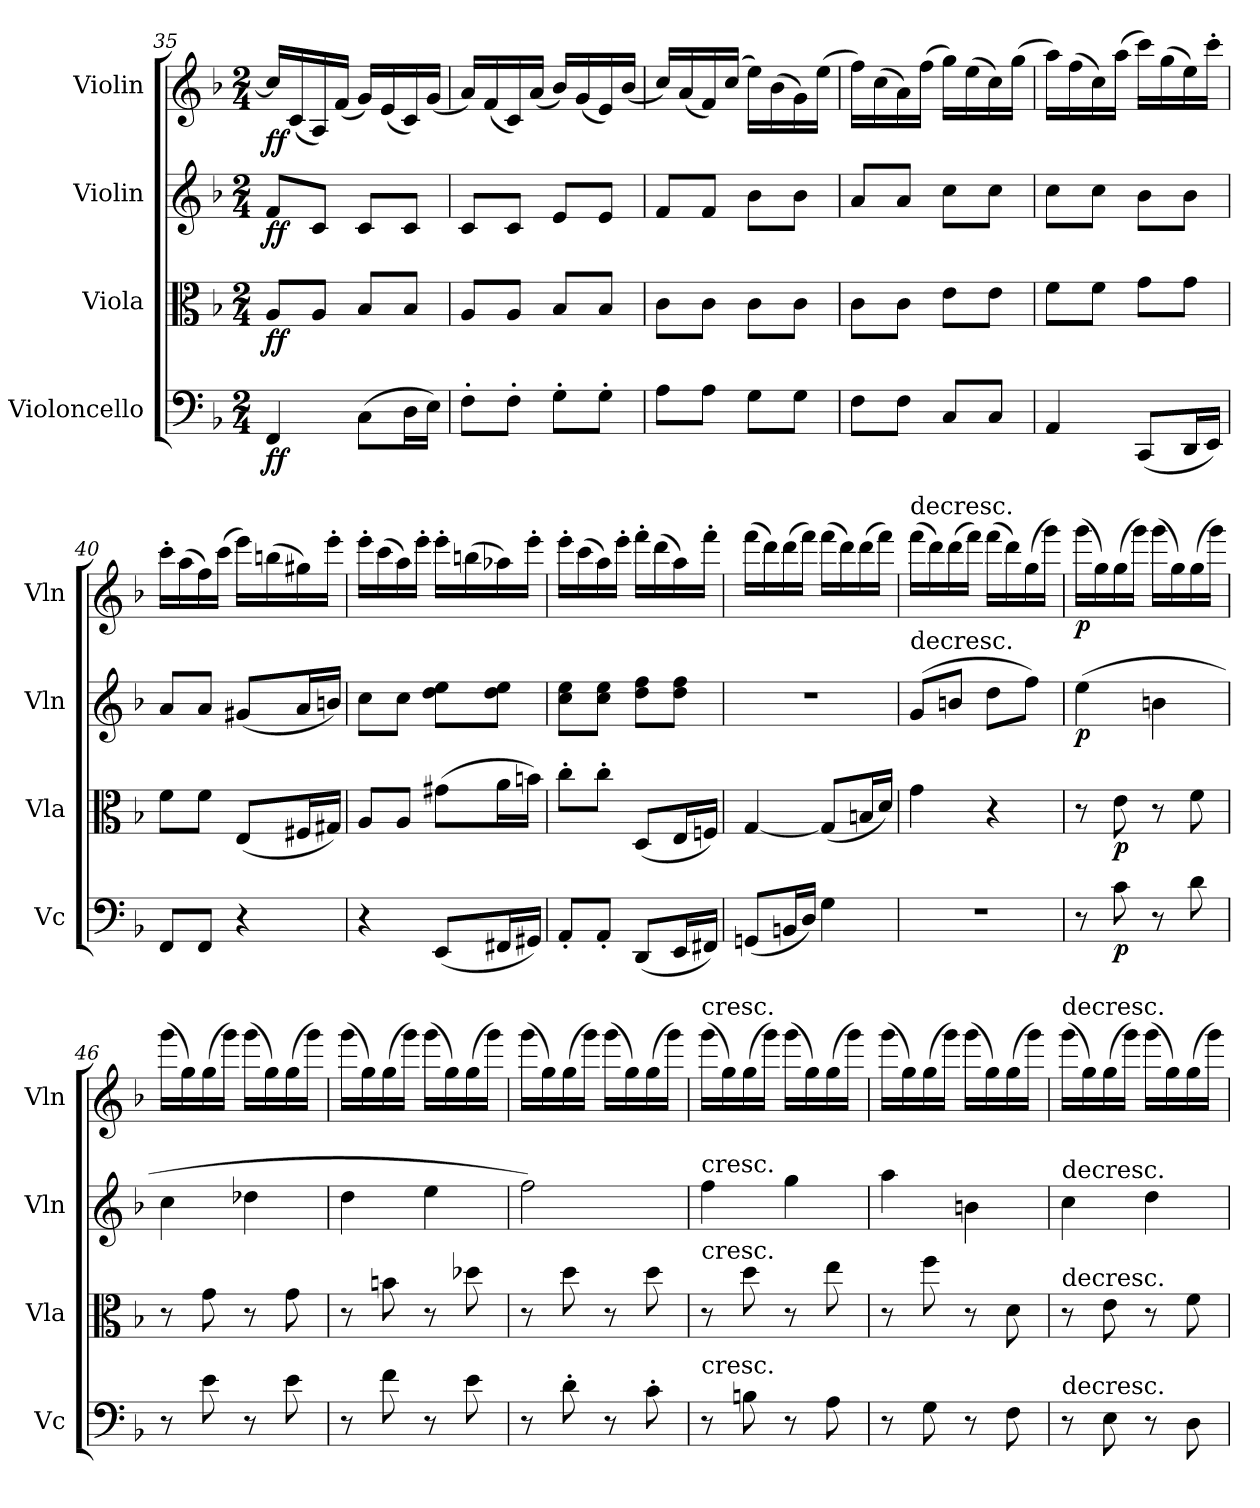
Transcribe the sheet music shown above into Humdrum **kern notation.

**kern	**dynam	**kern	**dynam	**kern	**dynam	**kern	**dynam
*part4	*part4	*part3	*part3	*part2	*part2	*part1	*part1
*staff4	*staff4	*staff3	*staff3	*staff2	*staff2	*staff1	*staff1
*I"Violoncello	*	*I"Viola	*	*I"Violin	*	*I"Violin	*
*I'Vc	*	*I'Vla	*	*I'Vln	*	*I'Vln	*
*clefF4	*	*clefC3	*	*clefG2	*	*clefG2	*
*k[b-]	*	*k[b-]	*	*k[b-]	*	*k[b-]	*
*M2/4	*	*M2/4	*	*M2/4	*	*M2/4	*
=35	=35	=35	=35	=35	=35	=35	=35
4FF/	ff	8A/L	ff	8f/L	ff	16cc/LL]	ff
.	.	.	.	.	.	(16c/	.
.	.	8A/J	.	8c/J	.	16A/)	.
.	.	.	.	.	.	(16f/JJ	.
(8C\L	.	8B-/L	.	8c/L	.	16g/LL)	.
.	.	.	.	.	.	(16e/	.
16D\L	.	8B-/J	.	8c/J	.	16c/)	.
16E\JJ)	.	.	.	.	.	(16g/JJ	.
=36	=36	=36	=36	=36	=36	=36	=36
8F'\L	.	8A/L	.	8c/L	.	16a/LL)	.
.	.	.	.	.	.	(16f/	.
8F'\J	.	8A/J	.	8c/J	.	16c/)	.
.	.	.	.	.	.	(16a/JJ	.
8G'\L	.	8B-/L	.	8e/L	.	16b-/LL)	.
.	.	.	.	.	.	(16g/	.
8G'\J	.	8B-/J	.	8e/J	.	16e/)	.
.	.	.	.	.	.	(16b-/JJ	.
=37	=37	=37	=37	=37	=37	=37	=37
8A\L	.	8c\L	.	8f/L	.	16cc/LL)	.
.	.	.	.	.	.	(16a/	.
8A\J	.	8c\J	.	8f/J	.	16f/)	.
.	.	.	.	.	.	(16cc/JJ	.
8G\L	.	8c\L	.	8b-\L	.	16ee\LL)	.
.	.	.	.	.	.	(16b-\	.
8G\J	.	8c\J	.	8b-\J	.	16g\)	.
.	.	.	.	.	.	(16ee\JJ	.
=38	=38	=38	=38	=38	=38	=38	=38
8F\L	.	8c\L	.	8a/L	.	16ff\LL)	.
.	.	.	.	.	.	(16cc\	.
8F\J	.	8c\J	.	8a/J	.	16a\)	.
.	.	.	.	.	.	(16ff\JJ	.
8C/L	.	8e\L	.	8cc\L	.	16gg\LL)	.
.	.	.	.	.	.	(16ee\	.
8C/J	.	8e\J	.	8cc\J	.	16cc\)	.
.	.	.	.	.	.	(16gg\JJ	.
=39	=39	=39	=39	=39	=39	=39	=39
4AA/	.	8f\L	.	8cc\L	.	16aa\LL)	.
.	.	.	.	.	.	(16ff\	.
.	.	8f\J	.	8cc\J	.	16cc\)	.
.	.	.	.	.	.	(16aa\JJ	.
(8CC/L	.	8g\L	.	8b-\L	.	16ccc\LL)	.
.	.	.	.	.	.	(16gg\	.
16DD/L	.	8g\J	.	8b-\J	.	16ee\)	.
16EE/JJ)	.	.	.	.	.	16ccc'\JJ	.
=40	=40	=40	=40	=40	=40	=40	=40
8FF/L	.	8f\L	.	8a/L	.	16ccc'\LL	.
.	.	.	.	.	.	(16aa\	.
8FF/J	.	8f\J	.	8a/J	.	16ff\)	.
.	.	.	.	.	.	(16ccc\JJ	.
4r	.	(8E/L	.	(8g#X/L	.	16eee\LL)	.
.	.	.	.	.	.	(16bbn\	.
.	.	16F#X/L	.	16a/L	.	16gg#X\)	.
.	.	16G#X/JJ)	.	16bn/JJ)	.	16eee'\JJ	.
=41	=41	=41	=41	=41	=41	=41	=41
4r	.	8A/L	.	8cc\L	.	16eee'\LL	.
.	.	.	.	.	.	(16ccc\	.
.	.	8A/J	.	8cc\J	.	16aa\)	.
.	.	.	.	.	.	16eee'\JJ	.
(8EE/L	.	(8g#X\L	.	8dd\ 8ee\L	.	16eee'\LL	.
.	.	.	.	.	.	(16bbn\	.
16FF#X/L	.	16a\L	.	8dd\ 8ee\J	.	16aa-X\)	.
16GG#X/JJ)	.	16bn\JJ)	.	.	.	16eee'\JJ	.
=42	=42	=42	=42	=42	=42	=42	=42
8AA'/L	.	8cc'\L	.	8cc\ 8ee\L	.	16eee'\LL	.
.	.	.	.	.	.	(16ccc\	.
8AA'/J	.	8cc'\J	.	8cc\ 8ee\J	.	16aa\)	.
.	.	.	.	.	.	16eee'\JJ	.
(8DD/L	.	(8D/L	.	8dd\ 8ff\L	.	16fff'\LL	.
.	.	.	.	.	.	(16ddd\	.
16EE/L	.	16E/L	.	8dd\ 8ff\J	.	16aa\)	.
16FF#X/JJ)	.	16Fn/JJ)	.	.	.	16fff'\JJ	.
=43	=43	=43	=43	=43	=43	=43	=43
(8GGn/L	.	[4G/	.	2r	.	(16fff\LL	.
.	.	.	.	.	.	16ddd\)	.
16BBn/L	.	.	.	.	.	(16ddd\	.
16D/JJ)	.	.	.	.	.	16fff\JJ)	.
4G\	.	(8G/L]	.	.	.	(16fff\LL	.
.	.	.	.	.	.	16ddd\)	.
.	.	16Bn/L	.	.	.	(16ddd\	.
.	.	16d/JJ)	.	.	.	16fff\JJ)	.
=44	=44	=44	=44	=44	=44	=44	=44
!	!	!	!	!	!	!LO:TX:t=decresc.	!
!	!	!	!	!LO:TX:t=decresc.	!	!	!
2r	.	4g\	.	(8g/L	.	(16fff\LL	.
.	.	.	.	.	.	16ddd\)	.
.	.	.	.	8bn/J	.	(16ddd\	.
.	.	.	.	.	.	16fff\JJ)	.
.	.	4r	.	8dd\L	.	(16fff\LL	.
.	.	.	.	.	.	16ddd\)	.
.	.	.	.	8ff\J)	.	(16gg\	.
.	.	.	.	.	.	16ggg\JJ)	.
=45	=45	=45	=45	=45	=45	=45	=45
8r	.	8r	.	(4ee\	p	(16ggg\LL	p
.	.	.	.	.	.	16gg\)	.
8c\	p	8e\	p	.	.	(16gg\	.
.	.	.	.	.	.	16ggg\JJ)	.
8r	.	8r	.	4bn\	.	(16ggg\LL	.
.	.	.	.	.	.	16gg\)	.
8d\	.	8f\	.	.	.	(16gg\	.
.	.	.	.	.	.	16ggg\JJ)	.
=46	=46	=46	=46	=46	=46	=46	=46
8r	.	8r	.	4cc\	.	(16ggg\LL	.
.	.	.	.	.	.	16gg\)	.
8e\	.	8g\	.	.	.	(16gg\	.
.	.	.	.	.	.	16ggg\JJ)	.
8r	.	8r	.	4dd-X\	.	(16ggg\LL	.
.	.	.	.	.	.	16gg\)	.
8e\	.	8g\	.	.	.	(16gg\	.
.	.	.	.	.	.	16ggg\JJ)	.
=47	=47	=47	=47	=47	=47	=47	=47
8r	.	8r	.	4dd\	.	(16ggg\LL	.
.	.	.	.	.	.	16gg\)	.
8f\	.	8bn\	.	.	.	(16gg\	.
.	.	.	.	.	.	16ggg\JJ)	.
8r	.	8r	.	4ee\	.	(16ggg\LL	.
.	.	.	.	.	.	16gg\)	.
8e\	.	8dd-X\	.	.	.	(16gg\	.
.	.	.	.	.	.	16ggg\JJ)	.
=48	=48	=48	=48	=48	=48	=48	=48
8r	.	8r	.	2ff\)	.	(16ggg\LL	.
.	.	.	.	.	.	16gg\)	.
8d'\	.	8dd\	.	.	.	(16gg\	.
.	.	.	.	.	.	16ggg\JJ)	.
8r	.	8r	.	.	.	(16ggg\LL	.
.	.	.	.	.	.	16gg\)	.
8c'\	.	8dd\	.	.	.	(16gg\	.
.	.	.	.	.	.	16ggg\JJ)	.
=49	=49	=49	=49	=49	=49	=49	=49
!	!	!	!	!	!	!LO:TX:t=cresc.	!
!	!	!	!	!LO:TX:t=cresc.	!	!	!
!	!	!LO:TX:t=cresc.	!	!	!	!	!
!LO:TX:t=cresc.	!	!	!	!	!	!	!
8r	.	8r	.	4ff\	.	(16ggg\LL	.
.	.	.	.	.	.	16gg\)	.
8Bn\	.	8dd\	.	.	.	(16gg\	.
.	.	.	.	.	.	16ggg\JJ)	.
8r	.	8r	.	4gg\	.	(16ggg\LL	.
.	.	.	.	.	.	16gg\)	.
8A\	.	8ee\	.	.	.	(16gg\	.
.	.	.	.	.	.	16ggg\JJ)	.
=50	=50	=50	=50	=50	=50	=50	=50
8r	.	8r	.	4aa\	.	(16ggg\LL	.
.	.	.	.	.	.	16gg\)	.
8G\	.	8ff\	.	.	.	(16gg\	.
.	.	.	.	.	.	16ggg\JJ)	.
8r	.	8r	.	4bn\	.	(16ggg\LL	.
.	.	.	.	.	.	16gg\)	.
8F\	.	8d\	.	.	.	(16gg\	.
.	.	.	.	.	.	16ggg\JJ)	.
=51	=51	=51	=51	=51	=51	=51	=51
!	!	!	!	!	!	!LO:TX:t=decresc.	!
!	!	!	!	!LO:TX:t=decresc.	!	!	!
!	!	!LO:TX:t=decresc.	!	!	!	!	!
!LO:TX:t=decresc.	!	!	!	!	!	!	!
8r	.	8r	.	4cc\	.	(16ggg\LL	.
.	.	.	.	.	.	16gg\)	.
8E\	.	8e\	.	.	.	(16gg\	.
.	.	.	.	.	.	16ggg\JJ)	.
8r	.	8r	.	4dd\	.	(16ggg\LL	.
.	.	.	.	.	.	16gg\)	.
8D\	.	8f\	.	.	.	(16gg\	.
.	.	.	.	.	.	16ggg\JJ)	.
=	=	=	=	=	=	=	=
*-	*-	*-	*-	*-	*-	*-	*-
